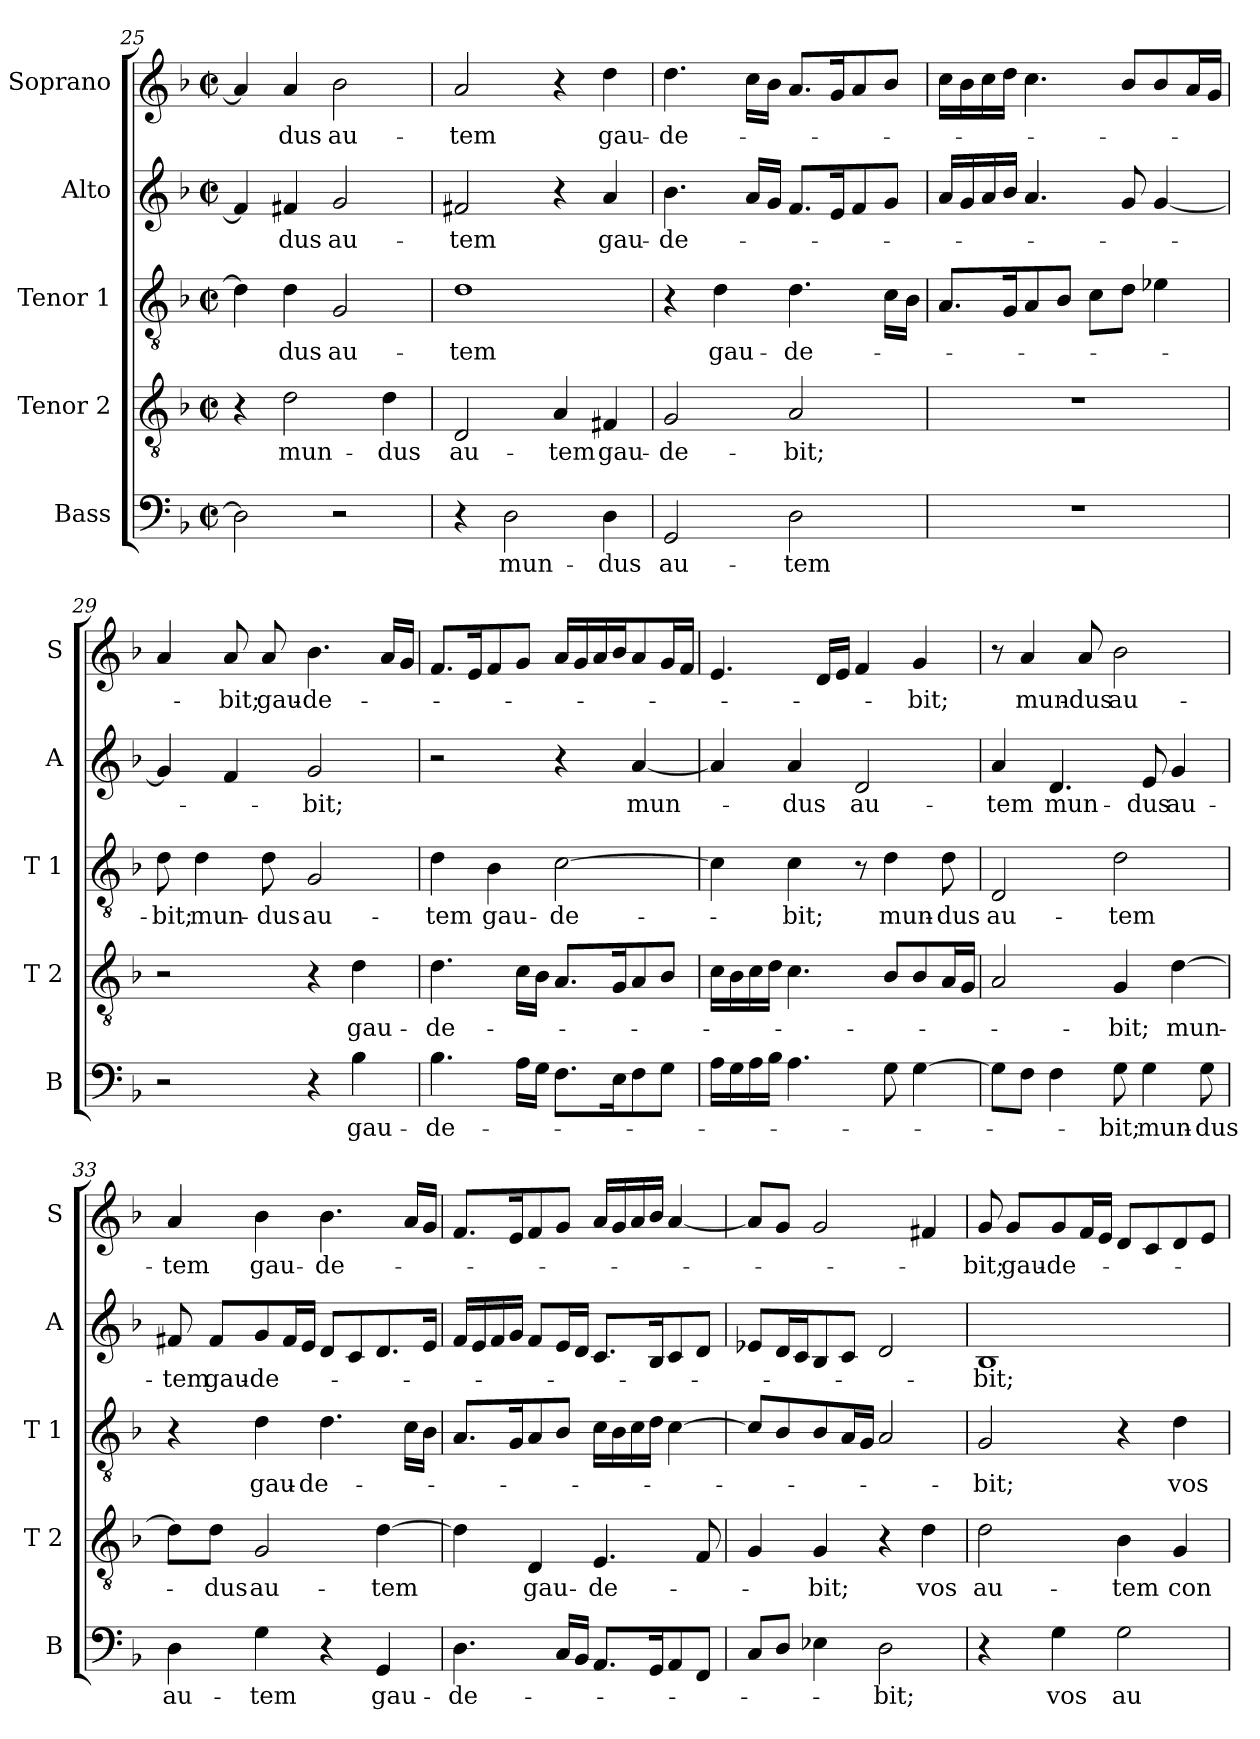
**kern	**text	**kern	**text	**kern	**text	**kern	**text	**kern	**text
*part5	*part5	*part4	*part4	*part3	*part3	*part2	*part2	*part1	*part1
*staff5	*staff5	*staff4	*staff4	*staff3	*staff3	*staff2	*staff2	*staff1	*staff1
*I"Bass	*	*I"Tenor 2	*	*I"Tenor 1	*	*I"Alto	*	*I"Soprano	*
*I'B	*	*I'T 2	*	*I'T 1	*	*I'A	*	*I'S	*
*clefF4	*	*clefGv2	*	*clefGv2	*	*clefG2	*	*clefG2	*
*k[b-]	*	*k[b-]	*	*k[b-]	*	*k[b-]	*	*k[b-]	*
*F:	*	*F:	*	*F:	*	*F:	*	*F:	*
*M2/2	*	*M2/2	*	*M2/2	*	*M2/2	*	*M2/2	*
*met(c|)	*	*met(c|)	*	*met(c|)	*	*met(c|)	*	*met(c|)	*
=25	=25	=25	=25	=25	=25	=25	=25	=25	=25
2D\]	.	4r	.	4d\]	.	4f#/]	.	4a/]	.
.	.	2d\	mun-	4d\	-dus	4f#X/	-dus	4a/	-dus
2r	.	.	.	2G/	au-	2g/	au-	2b-\	au-
.	.	4d\	-dus	.	.	.	.	.	.
!!LO:PB:g=z
=26	=26	=26	=26	=26	=26	=26	=26	=26	=26
4r	.	2D/	au-	1d	-tem	2f#X/	-tem	2a/	-tem
2D\	mun-	.	.	.	.	.	.	.	.
.	.	4A/	-tem	.	.	4r	.	4r	.
4D\	-dus	4F#X/	gau-	.	.	4a/	gau-	4dd\	gau-
=27	=27	=27	=27	=27	=27	=27	=27	=27	=27
2GG/	au-	2G/	-de-	4r	.	4.b-\	-de-	4.dd\	-de-
.	.	.	.	4d\	gau-	.	.	.	.
.	.	.	.	.	.	16a/LL	.	16cc\LL	.
.	.	.	.	.	.	16g/JJ	.	16b-\JJ	.
2D\	-tem	2A/	-bit;	4.d\	-de-	8.f/L	.	8.a/L	.
.	.	.	.	.	.	16e/k	.	16g/k	.
.	.	.	.	.	.	8f/	.	8a/	.
.	.	.	.	16c\LL	.	8g/J	.	8b-/J	.
.	.	.	.	16B-\JJ	.	.	.	.	.
=28	=28	=28	=28	=28	=28	=28	=28	=28	=28
1r	.	1r	.	8.A/L	.	16a/LL	.	16cc\LL	.
.	.	.	.	.	.	16g/	.	16b-\	.
.	.	.	.	.	.	16a/	.	16cc\	.
.	.	.	.	16G/k	.	16b-/JJ	.	16dd\JJ	.
.	.	.	.	8A/	.	4.a/	.	4.cc\	.
.	.	.	.	8B-/J	.	.	.	.	.
.	.	.	.	8c\L	.	.	.	.	.
.	.	.	.	8d\J	.	8g/	.	8b-/L	.
.	.	.	.	4e-X\	.	[4g/	.	8b-/	.
.	.	.	.	.	.	.	.	16a/L	.
.	.	.	.	.	.	.	.	16g/JJ	.
=29	=29	=29	=29	=29	=29	=29	=29	=29	=29
2r	.	2r	.	8d\	-bit;	4g/]	.	4a/	.
.	.	.	.	4d\	mun-	.	.	.	.
.	.	.	.	.	.	4f/	.	8a/	-bit;
.	.	.	.	8d\	-dus	.	.	8a/	gau-
4r	.	4r	.	2G/	au-	2g/	-bit;	4.b-\	-de-
4B-\	gau-	4d\	gau-	.	.	.	.	.	.
.	.	.	.	.	.	.	.	16a/LL	.
.	.	.	.	.	.	.	.	16g/JJ	.
!!LO:LB:g=z
=30	=30	=30	=30	=30	=30	=30	=30	=30	=30
4.B-\	-de-	4.d\	-de-	4d\	-tem	2r	.	8.f/L	.
.	.	.	.	.	.	.	.	16e/k	.
.	.	.	.	4B-\	gau-	.	.	8f/	.
16A\LL	.	16c\LL	.	.	.	.	.	8g/J	.
16G\JJ	.	16B-\JJ	.	.	.	.	.	.	.
8.F\L	.	8.A/L	.	[2c\	-de-	4r	.	16a/LL	.
.	.	.	.	.	.	.	.	16g/	.
.	.	.	.	.	.	.	.	16a/	.
16E\k	.	16G/k	.	.	.	.	.	16b-/J	.
8F\	.	8A/	.	.	.	[4a/	mun-	8a/	.
8G\J	.	8B-/J	.	.	.	.	.	16g/L	.
.	.	.	.	.	.	.	.	16f/JJ	.
=31	=31	=31	=31	=31	=31	=31	=31	=31	=31
16A\LL	.	16c\LL	.	4c\]	.	4a/]	.	4.e/	.
16G\	.	16B-\	.	.	.	.	.	.	.
16A\	.	16c\	.	.	.	.	.	.	.
16B-\JJ	.	16d\JJ	.	.	.	.	.	.	.
4.A\	.	4.c\	.	4c\	-bit;	4a/	-dus	.	.
.	.	.	.	.	.	.	.	16d/LL	.
.	.	.	.	.	.	.	.	16e/JJ	.
.	.	.	.	8r	.	2d/	au-	4f/	.
8G\	.	8B-/L	.	4d\	mun-	.	.	.	.
[4G\	.	8B-/	.	.	.	.	.	4g/	-bit;
.	.	16A/L	.	8d\	-dus	.	.	.	.
.	.	16G/JJ	.	.	.	.	.	.	.
=32	=32	=32	=32	=32	=32	=32	=32	=32	=32
8G\L]	.	2A/	.	2D/	au-	4a/	-tem	8r	.
8F\J	.	.	.	.	.	.	.	4a/	mun-
4F\	.	.	.	.	.	4.d/	mun-	.	.
.	.	.	.	.	.	.	.	8a/	-dus
8G\	-bit;	4G/	-bit;	2d\	-tem	.	.	2b-\	au-
4G\	mun-	.	.	.	.	8e/	-dus	.	.
.	.	[4d\	mun-	.	.	4g/	au-	.	.
8G\	-dus	.	.	.	.	.	.	.	.
!!LO:PB:g=z
=33	=33	=33	=33	=33	=33	=33	=33	=33	=33
4D\	au-	8d\L]	.	4r	.	8f#X/	-tem	4a/	-tem
.	.	8d\J	-dus	.	.	8f#/L	gau-	.	.
4G\	-tem	2G/	au-	4d\	gau-	8g/	-de-	4b-\	gau-
.	.	.	.	.	.	16f#/L	.	.	.
.	.	.	.	.	.	16e/JJ	.	.	.
4r	.	.	.	4.d\	-de-	8d/L	.	4.b-\	-de-
.	.	.	.	.	.	8c/	.	.	.
4GG/	gau-	[4d\	-tem	.	.	8.d/	.	.	.
.	.	.	.	16c\LL	.	.	.	16a/LL	.
.	.	.	.	16B-\JJ	.	16e/Jk	.	16g/JJ	.
=34	=34	=34	=34	=34	=34	=34	=34	=34	=34
4.D\	-de-	4d\]	.	8.A/L	.	16f/LL	.	8.f/L	.
.	.	.	.	.	.	16e/	.	.	.
.	.	.	.	.	.	16f/	.	.	.
.	.	.	.	16G/k	.	16g/JJ	.	16e/k	.
.	.	4D/	gau-	8A/	.	8f/L	.	8f/	.
16C/LL	.	.	.	8B-/J	.	16e/L	.	8g/J	.
16BB-/JJ	.	.	.	.	.	16d/JJ	.	.	.
8.AA/L	.	4.E/	-de-	16c\LL	.	8.c/L	.	16a/LL	.
.	.	.	.	16B-\	.	.	.	16g/	.
.	.	.	.	16c\	.	.	.	16a/	.
16GG/k	.	.	.	16d\JJ	.	16B-/k	.	16b-/JJ	.
8AA/	.	.	.	[4c\	.	8c/	.	[4a/	.
8FF/J	.	8F/	.	.	.	8d/J	.	.	.
=35	=35	=35	=35	=35	=35	=35	=35	=35	=35
8C/L	.	4G/	.	8c/L]	.	8e-X/L	.	8a/L]	.
8D/J	.	.	.	8B-/	.	16d/L	.	8g/J	.
.	.	.	.	.	.	16c/J	.	.	.
4E-X\	.	4G/	-bit;	8B-/	.	8B-/	.	2g/	.
.	.	.	.	16A/L	.	8c/J	.	.	.
.	.	.	.	16G/JJ	.	.	.	.	.
2D\	-bit;	4r	.	2A/	.	2d/	.	.	.
.	.	4d\	vos	.	.	.	.	4f#X/	.
!!LO:LB:g=z
=36	=36	=36	=36	=36	=36	=36	=36	=36	=36
4r	.	2d\	au-	2G/	-bit;	1B-	-bit;	8g/	-bit;
.	.	.	.	.	.	.	.	8g/L	gau-
4G\	vos	.	.	.	.	.	.	8g/	-de-
.	.	.	.	.	.	.	.	16f/L	.
.	.	.	.	.	.	.	.	16e/JJ	.
2G\	au-	4B-\	-tem	4r	.	.	.	8d/L	.
.	.	.	.	.	.	.	.	8c/	.
.	.	4G/	con-	4d\	vos	.	.	8d/	.
.	.	.	.	.	.	.	.	8e/J	.
=	=	=	=	=	=	=	=	=	=
*-	*-	*-	*-	*-	*-	*-	*-	*-	*-
